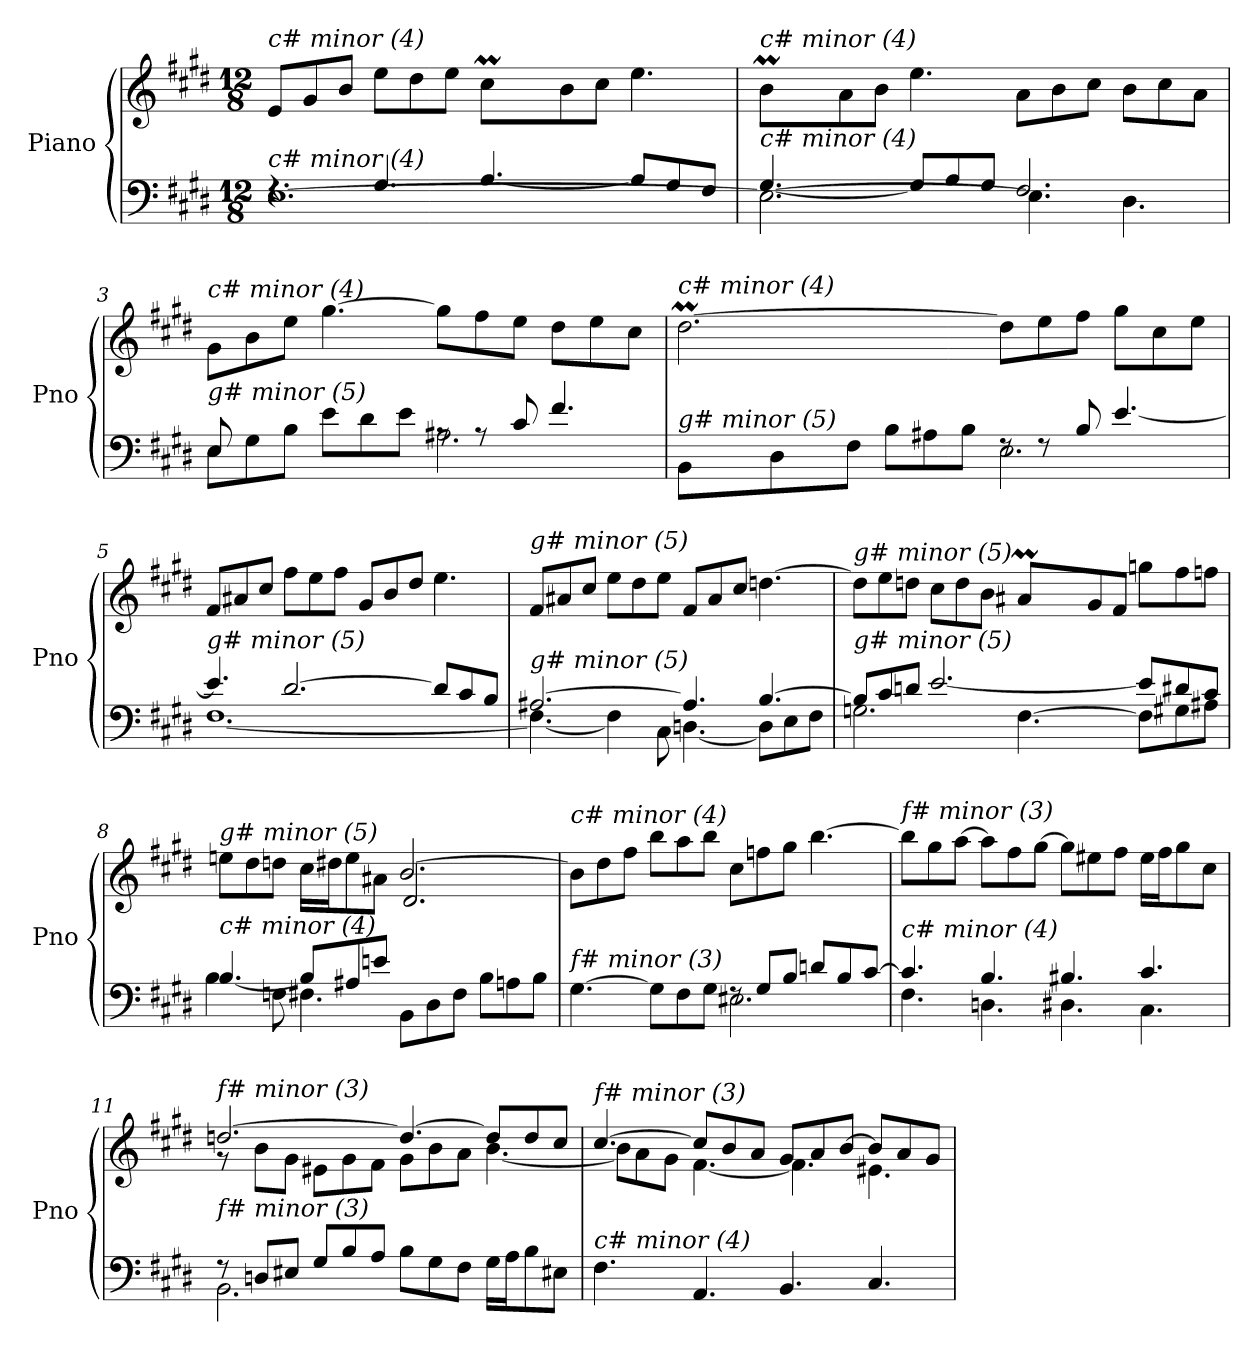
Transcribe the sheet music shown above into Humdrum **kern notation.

**kern	**kern
*part1	*part1
*staff2	*staff1
*I"Piano	*
*I'Pno	*
*clefF4	*clefG2
*k[f#c#g#d#]	*k[f#c#g#d#]
*M12/8	*M12/8
=1	=1
*^	*^
*	*^	*	*
!	!	!	!LO:TX:i:t=c# minor (4)	!
!LO:TX:i:t=c# minor (4)	!	!	!	!
2.ryy	4.rF	[1.E	8e/L	2.ryy
.	.	.	8g#/	.
.	.	.	8b/J	.
.	4.G#/	.	8ee\L	.
.	.	.	8dd#\	.
.	.	.	8ee\J	.
*	*	*	*	*Xtuplet
8ryy	[4.A/	.	8cc#M\L	40dd#yy
.	.	.	.	40cc#yy
.	.	.	.	40dd#yy
.	.	.	.	20cc#yy
2ryy	.	.	8b\	2ryy
.	.	.	8cc#\J	.
.	8A/L]	.	4.ee\	.
.	8G#/	.	.	.
8ryy	8F#/J	.	.	8ryy
=2	=2	=2	=2	=2
!	!	!	!LO:TX:i:t=c# minor (4)	!
!LO:TX:i:t=c# minor (4)	!	!	!	!
8ryy	[4.G#/	2.E\_	8bM\L	40cc#yy
.	.	.	.	40byy
.	.	.	.	40cc#yy
.	.	.	.	20byy
1ryy	.	.	8a\	1ryy
.	.	.	8b\J	.
.	8G#/L]	.	4.ee\	.
.	8A/	.	.	.
.	8G#/J	.	.	.
.	2.F#/	4.E\]	8a\L	.
.	.	.	8b\	.
.	.	.	8cc#\J	.
4.ryy	.	4.D#\	8b\L	4.ryy
.	.	.	8cc#\	.
.	.	.	8a\J	.
*	*v	*v	*	*
!!LO:LB:g=z	!!
=3	=3	=3	=3
!	!	!LO:TX:i:t=c# minor (4)	!
!LO:TX:i:t=g# minor (5)	!	!	!
8E\L	8E/	8g#\L	8ryy
8G#\	2ryy	8b\	2ryy
8B\J	.	8ee\J	.
8e\L	.	[4.gg#\	.
8d#\	.	.	.
8e\J	8ryy	.	8ryy
8rA	2.A#X\	8gg#\L]	2.ryy
8rA	.	8ff#\	.
8c#/	.	8ee\J	.
4.f#/	.	8dd#\L	.
.	.	8ee\	.
.	.	8cc#\J	.
!!LO:LB:g=z
=4	=4	=4	=4
*	*^	*	*^
!	!	!	!LO:TX:i:t=c# minor (4)	!	!
!LO:TX:i:t=g# minor (5)	!	!	!	!	!
2..ryy	8BB\L	2.ryy	[2.dd#m\	32cc#yy	2.ryy
.	.	.	.	32dd#yy	.
.	.	.	.	32eeyy	.
.	.	.	.	32dd#yy	.
.	8D#\	.	.	32eeyy	.
.	.	.	.	32dd#yy	.
.	.	.	.	32eeyy	.
.	.	.	.	[32dd#yy	.
.	8F#\J	.	.	4.dd#yy_	.
.	8B\L	.	.	.	.
.	8A#X\	.	.	.	.
.	8B\J	.	.	4dd#yy]	.
.	8rF	2.E\	8dd#\L]	.	2.ryy
2ryy	8rF	.	8ee\	2ryy	.
.	8B/	.	8ff#\J	.	.
.	[4.e/	.	8gg#\L	.	.
.	.	.	8cc#\	.	.
8ryy	.	.	8ee\J	8ryy	.
*	*v	*v	*	*	*
*	*	*	*v	*v
=5	=5	=5	=5
!	!	!LO:TX:i:t=g# minor (5)	!
!LO:TX:i:t=g# minor (5)	!	!	!
*	*	*v	*v
4.e/]	[1.F#	8f#/L
.	.	8a#X/
.	.	8cc#/J
[2.d#/	.	8ff#\L
.	.	8ee\
.	.	8ff#\J
.	.	8g#/L
.	.	8b/
.	.	8dd#/J
8d#/L]	.	4.ee\
8c#/	.	.
8B/J	.	.
=6	=6	=6
!	!	!LO:TX:i:t=g# minor (5)
!LO:TX:i:t=g# minor (5)	!	!
[2.A#X/	4.F#\_	8f#/L
.	.	8a#X/
.	.	8cc#/J
.	4F#\]	8ee\L
.	.	8dd#\
.	8C#\	8ee\J
4.A#/]	[4.Dn\	8f#/L
.	.	8a#/
.	.	8cc#/J
[4.B/	8D\L]	[4.ddn\
.	8E\	.
.	8F#\J	.
!!LO:LB:g=z
=7	=7	=7
*	*^	*^
!	!	!	!LO:TX:i:t=g# minor (5)	!
!LO:TX:i:t=g# minor (5)	!	!	!	!
2.ryy	8B/L]	2.Gn\	8dd\L]	2.ryy
.	8c#/	.	8ee\	.
.	8dn/J	.	8ddn\J	.
.	[2.e/	.	8cc#\L	.
.	.	.	8dd\	.
.	.	.	8b\J	.
8ryy	.	[4.F#\	8a#Xm/L	40byy
.	.	.	.	40a#yy
.	.	.	.	40byy
.	.	.	.	20a#yy
2ryy	.	.	8g#/	2ryy
.	.	.	8f#/J	.
.	8e/L]	8F#\L]	8ggn\L	.
.	8d#X/	8G#X\	8ff#\	.
8ryy	8c#/J	8A#X\J	8ffni\J	8ryy
=8	=8	=8	=8	=8
*	*	*	*	*^
!	!	!	!LO:TX:i:t=g# minor (5)	!	!
!LO:TX:i:t=c# minor (4)	!	!	!	!	!
2.ryy	[4.B/	4B\	8een\L	2.ryy	2.ryy
.	.	.	8dd#\	.	.
.	.	8Fni\	8ddn\J	.	.
.	8B/L]	4.F#\	16cc#\LL	.	.
.	.	.	16dd#X\J	.	.
.	8A#X/	.	8ee\	.	.
.	8en/J	.	8a#X\J	.	.
2.ryy	8BB\L	2.ryy	[2.b/	2.d#/	2.ryy
.	8D#\	.	.	.	.
.	8F#\J	.	.	.	.
.	8B\L	.	.	.	.
.	8An\	.	.	.	.
.	8B\J	.	.	.	.
*	*v	*v	*	*	*
*	*	*	*v	*v
!!LO:LB:g=z
=9	=9	=9	=9
!	!	!LO:TX:i:t=c# minor (4)	!
!LO:TX:i:t=f# minor (3)	!	!	!
[4.G#\	2.ryy	8b\L]	2.ryy
.	.	8dd#\	.
.	.	8ff#\J	.
8G#\L]	.	8bb\L	.
8F#\	.	8aa\	.
8G#\J	.	8bb\J	.
8rF	2.E#X\	8cc#\L	2.ryy
8G#/L	.	8ffni\	.
8B/J	.	8gg#\J	.
8dn/L	.	[4.bb\	.
8B/	.	.	.
[8c#/J	.	.	.
*	*	*v	*v
!!LO:PB:g=z
=10	=10	=10
!	!	!LO:TX:i:t=f# minor (3)
!LO:TX:i:t=c# minor (4)	!	!
4.c#/]	4.F#\	8bb\L]
.	.	8gg#\
.	.	[8aa\J
4.B/	4.Dn\	8aa\L]
.	.	8ff#\
.	.	[8gg#\J
4.B#X/	4.D#X\	8gg#\L]
.	.	8ee#X\
.	.	8ff#\J
4.c#/	4.C#\	16ee#\LL
.	.	16ff#\J
.	.	8gg#\
.	.	8cc#\J
=11	=11	=11
*	*	*^
*	*	*	*^
!	!	!LO:TX:i:t=f# minor (3)	!	!
!LO:TX:i:t=f# minor (3)	!	!	!	!
8r	2.BB\	[2.ddn/	8r	2.ryy
8Dn/L	.	.	8b\L	.
8E#X/J	.	.	8g#\J	.
8G#/L	.	.	8e#X\L	.
8B/	.	.	8g#\	.
8A/J	.	.	8f#\J	.
8B\L	2.ryy	4.dd/_	8g#\L	2.ryy
8G#\	.	.	8b\	.
8F#\J	.	.	8a\J	.
16G#\LL	.	8dd/L]	[4.b\	.
16A\J	.	.	.	.
8B\	.	8dd/	.	.
8E#X\J	.	8cc#/J	.	.
*v	*v	*	*	*
*	*	*v	*v
=12	=12	=12
!	!LO:TX:i:t=f# minor (3)	!
!LO:TX:i:t=c# minor (4)	!	!
4.F#\	[4.cc#/	8b\L]
.	.	8a\
.	.	8g#\J
4.AA/	8cc#/L]	[4.f#\
.	8b/	.
.	8a/J	.
4.BB/	8g#/L	4.f#\]
.	8a/	.
.	[8b/J	.
4.C#/	8b/L]	4.e#X\
.	8a/	.
.	8g#/J	.
*	*v	*v
=	=
*-	*-
